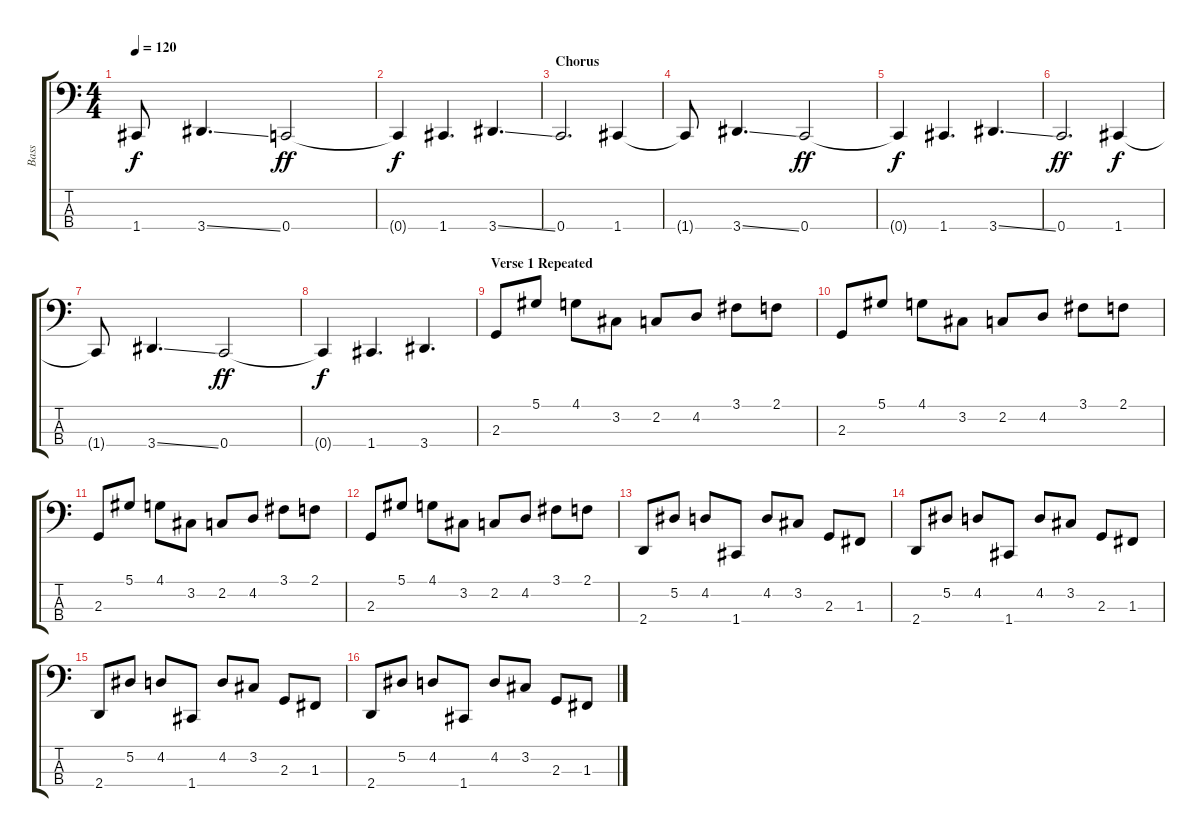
\track ("Bass" "Bass") {instrument electricbassfinger}
\staff {score tabs}
\tuning (Eb2 Bb1 F1 C1) {hide}
\ts (4 4)
\tempo 120
\clef f4
\ks c
1.4{t}.8{dy f} 3.4{ss}.4{d} 0.4.2{dy ff} |
0.4{t}.4{dy f} 1.4.4{d} 3.4{ss}.4{d} |
\section ("" "Chorus")
0.4.2{d} 1.4.4 |
1.4{t}.8 3.4{ss}.4{d} 0.4.2{dy ff} |
0.4{t}.4{dy f} 1.4.4{d} 3.4{ss}.4{d} |
0.4.2{d dy ff} 1.4.4{dy f} |
1.4{t}.8 3.4{ss}.4{d} 0.4.2{dy ff} |
0.4{t}.4{dy f} 1.4.4{d} 3.4.4{d} |
\section ("" "Verse 1 Repeated")
2.3.8 5.1.8 4.1.8 3.2.8 2.2.8 4.2.8 3.1.8 2.1.8 |
2.3.8 5.1.8 4.1.8 3.2.8 2.2.8 4.2.8 3.1.8 2.1.8 |
2.3.8 5.1.8 4.1.8 3.2.8 2.2.8 4.2.8 3.1.8 2.1.8 |
2.3.8 5.1.8 4.1.8 3.2.8 2.2.8 4.2.8 3.1.8 2.1.8 |
2.4.8 5.2.8 4.2.8 1.4.8 4.2.8 3.2.8 2.3.8 1.3.8 |
2.4.8 5.2.8 4.2.8 1.4.8 4.2.8 3.2.8 2.3.8 1.3.8 |
2.4.8 5.2.8 4.2.8 1.4.8 4.2.8 3.2.8 2.3.8 1.3.8 |
2.4.8 5.2.8 4.2.8 1.4.8 4.2.8 3.2.8 2.3.8 1.3.8
